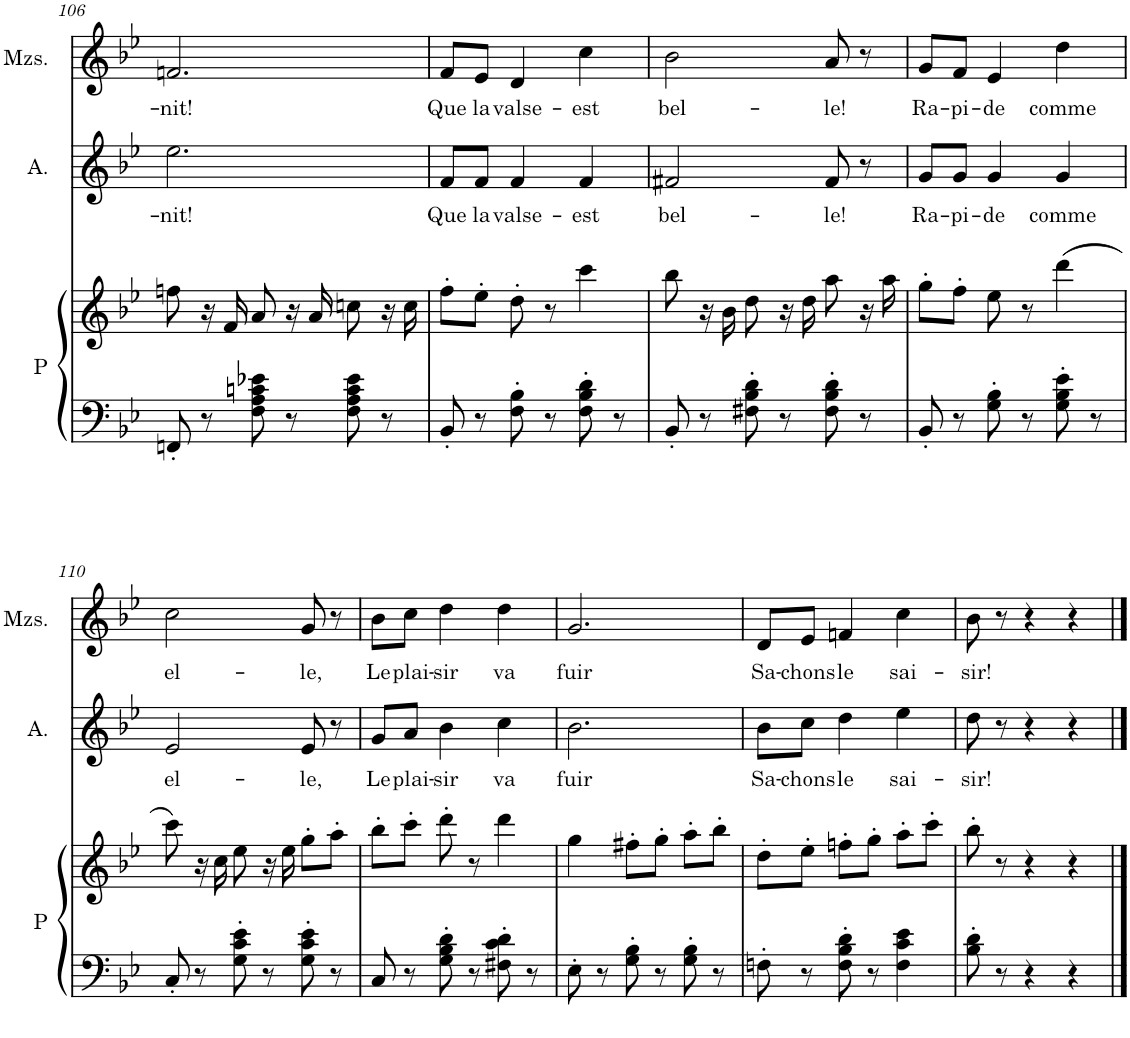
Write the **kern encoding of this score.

**kern	**kern	**kern	**text	**kern	**text
*part3	*part3	*part2	*part2	*part1	*part1
*staff4	*staff3	*staff2	*staff2	*staff1	*staff1
*I"Piano	*	*I"Alto	*	*I"Mezzo-soprano	*
*I'P	*	*I'A.	*	*I'Mzs.	*
!!LO:PB:g=z
*clefF4	*clefF4	*clefG2	*	*clefG2	*
*k[b-e-]	*k[b-e-]	*k[b-e-]	*	*k[b-e-]	*
*M3/4	*M3/4	*M3/4	*	*M3/4	*
=106	=106	=106	=106	=106	=106
!	!	!	!LO:LY:b	!	!LO:LY:b
8FFn'/	8ffn\	2.ee-\	-nit!	2.fn/	-nit!
8r	16r	.	.	.	.
.	16f/	.	.	.	.
8F\ 8A\ 8cn\ 8e-X\	8a/	.	.	.	.
8r	16r	.	.	.	.
.	16a/	.	.	.	.
8F\ 8A\ 8c\ 8e-\	8ccn\	.	.	.	.
8r	16r	.	.	.	.
.	16cc\	.	.	.	.
=107	=107	=107	=107	=107	=107
!	!	!	!LO:LY:b	!	!LO:LY:b
8BB-'/	8ff'\L	8f/L	Que	8f/L	Que
!	!	!	!LO:LY:b	!	!LO:LY:b
8r	8ee-'\J	8f/J	la	8e-/J	la
!	!	!	!LO:LY:b	!	!LO:LY:b
8F\' 8B-\'	8dd'\	4f/	valse-	4d/	valse-
8r	8r	.	.	.	.
!	!	!	!LO:LY:b	!	!LO:LY:b
8F\' 8B-\' 8d\'	4ccc\	4f/	-est	4cc\	-est
8r	.	.	.	.	.
=108	=108	=108	=108	=108	=108
!	!	!	!LO:LY:b	!	!LO:LY:b
8BB-'/	8bb-\	2f#X/	bel-	2b-\	bel-
8r	16r	.	.	.	.
.	16b-\	.	.	.	.
8F#X\' 8B-\' 8d\'	8dd\	.	.	.	.
8r	16r	.	.	.	.
.	16dd\	.	.	.	.
!	!	!	!LO:LY:b	!	!LO:LY:b
8F#\' 8B-\' 8d\'	8aa\	8f#/	-le!	8a/	-le!
8r	16r	8r	.	8r	.
.	16aa\	.	.	.	.
=109	=109	=109	=109	=109	=109
!	!	!	!LO:LY:b	!	!LO:LY:b
8BB-'/	8gg'\L	8g/L	Ra-	8g/L	Ra-
!	!	!	!LO:LY:b	!	!LO:LY:b
8r	8ff'\J	8g/J	-pi-	8f/J	-pi-
!	!	!	!LO:LY:b	!	!LO:LY:b
8G\' 8B-\'	8ee-\	4g/	-de	4e-/	-de
8r	8r	.	.	.	.
!	!	!	!LO:LY:b	!	!LO:LY:b
8G\' 8B-\' 8e-\'	(4ddd\	4g/	comme	4dd\	comme
8r	.	.	.	.	.
!!LO:LB:g=z
=110	=110	=110	=110	=110	=110
!	!	!	!LO:LY:b	!	!LO:LY:b
8C'/	8ccc\)	2e-/	el-	2cc\	el-
8r	16r	.	.	.	.
.	16cc\	.	.	.	.
8G\' 8c\' 8e-\'	8ee-\	.	.	.	.
8r	16r	.	.	.	.
.	16ee-\	.	.	.	.
!	!	!	!LO:LY:b	!	!LO:LY:b
8G\' 8c\' 8e-\'	8gg'\L	8e-/	-le,	8g/	-le,
8r	8aa'\J	8r	.	8r	.
=111	=111	=111	=111	=111	=111
!	!	!	!LO:LY:b	!	!LO:LY:b
8C/	8bb-'\L	8g/L	Le	8b-\L	Le
!	!	!	!LO:LY:b	!	!LO:LY:b
8r	8ccc'\J	8a/J	plai-	8cc\J	plai-
!	!	!	!LO:LY:b	!	!LO:LY:b
8G\' 8B-\' 8d\'	8ddd'\	4b-\	-sir	4dd\	-sir
8r	8r	.	.	.	.
!	!	!	!LO:LY:b	!	!LO:LY:b
8F#X\' 8c\' 8d\'	4ddd\	4cc\	va	4dd\	va
8r	.	.	.	.	.
=112	=112	=112	=112	=112	=112
!	!	!	!LO:LY:b	!	!LO:LY:b
8E-'\	4gg\	2.b-\	fuir	2.g/	fuir
8r	.	.	.	.	.
8G\' 8B-\'	8ff#X'\L	.	.	.	.
8r	8gg'\J	.	.	.	.
8G\' 8B-\'	8aa'\L	.	.	.	.
8r	8bb-'\J	.	.	.	.
=113	=113	=113	=113	=113	=113
!	!	!	!LO:LY:b	!	!LO:LY:b
8Fn'\	8dd'\L	8b-\L	Sa-	8d/L	Sa-
!	!	!	!LO:LY:b	!	!LO:LY:b
8r	8ee-'\J	8cc\J	-chons	8e-/J	-chons
!	!	!	!LO:LY:b	!	!LO:LY:b
8F\' 8B-\' 8d\'	8ffn'\L	4dd\	le	4fn/	le
8r	8gg'\J	.	.	.	.
!	!	!	!LO:LY:b	!	!LO:LY:b
4F\ 4c\ 4e-\	8aa'\L	4ee-\	sai-	4cc\	sai-
.	8ccc'\J	.	.	.	.
=114	=114	=114	=114	=114	=114
!	!	!	!LO:LY:b	!	!LO:LY:b
8B-\' 8d\'	8bb-'\	8dd\	-sir!	8b-\	-sir!
8r	8r	8r	.	8r	.
4r	4r	4r	.	4r	.
4r	4r	4r	.	4r	.
==	==	==	==	==	==
*-	*-	*-	*-	*-	*-
